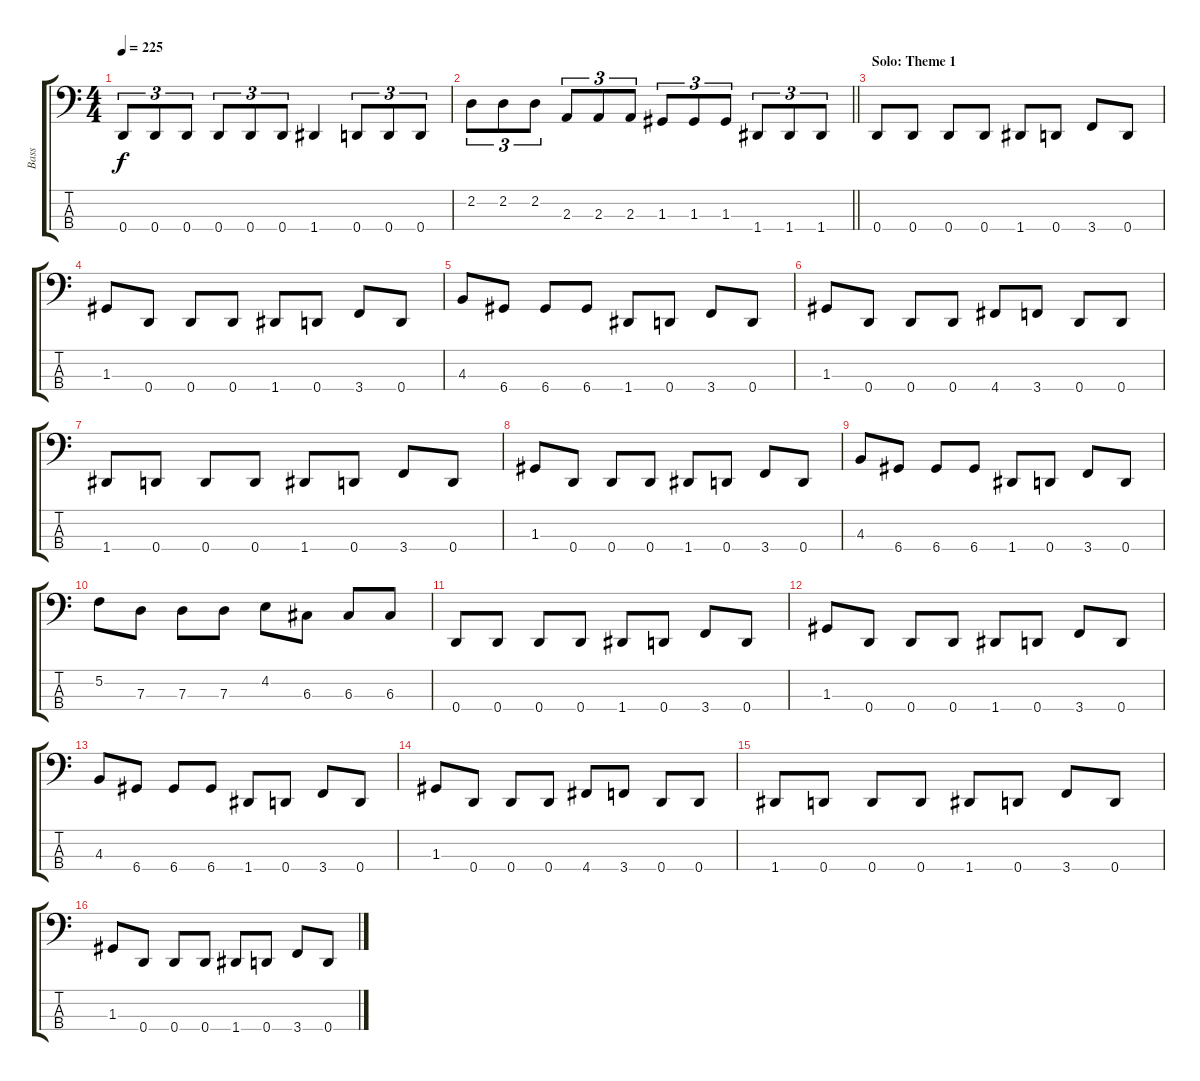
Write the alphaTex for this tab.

\track ("Bass" "Bass") {instrument electricbassfinger}
\staff {score tabs}
\tuning (F2 C2 G1 D1) {hide}
\ts (4 4)
\tempo 225
\clef f4
\ks c
0.4.8{tu (3 2) dy f} 0.4.8{tu (3 2)} 0.4.8{tu (3 2)} 0.4.8{tu (3 2)} 0.4.8{tu (3 2)} 0.4.8{tu (3 2)} 1.4.4 0.4.8{tu (3 2)} 0.4.8{tu (3 2)} 0.4.8{tu (3 2)} |
\barLineRight lightlight
2.2.8{tu (3 2)} 2.2.8{tu (3 2)} 2.2.8{tu (3 2)} 2.3.8{tu (3 2)} 2.3.8{tu (3 2)} 2.3.8{tu (3 2)} 1.3.8{tu (3 2)} 1.3.8{tu (3 2)} 1.3.8{tu (3 2)} 1.4.8{tu (3 2)} 1.4.8{tu (3 2)} 1.4.8{tu (3 2)} |
\section ("" "Solo: Theme 1")
0.4.8 0.4.8 0.4.8 0.4.8 1.4.8 0.4.8 3.4.8 0.4.8 |
1.3.8 0.4.8 0.4.8 0.4.8 1.4.8 0.4.8 3.4.8 0.4.8 |
4.3.8 6.4.8 6.4.8 6.4.8 1.4.8 0.4.8 3.4.8 0.4.8 |
1.3.8 0.4.8 0.4.8 0.4.8 4.4.8 3.4.8 0.4.8 0.4.8 |
1.4.8 0.4.8 0.4.8 0.4.8 1.4.8 0.4.8 3.4.8 0.4.8 |
1.3.8 0.4.8 0.4.8 0.4.8 1.4.8 0.4.8 3.4.8 0.4.8 |
4.3.8 6.4.8 6.4.8 6.4.8 1.4.8 0.4.8 3.4.8 0.4.8 |
5.2.8 7.3.8 7.3.8 7.3.8 4.2.8 6.3.8 6.3.8 6.3.8 |
0.4.8 0.4.8 0.4.8 0.4.8 1.4.8 0.4.8 3.4.8 0.4.8 |
1.3.8 0.4.8 0.4.8 0.4.8 1.4.8 0.4.8 3.4.8 0.4.8 |
4.3.8 6.4.8 6.4.8 6.4.8 1.4.8 0.4.8 3.4.8 0.4.8 |
1.3.8 0.4.8 0.4.8 0.4.8 4.4.8 3.4.8 0.4.8 0.4.8 |
1.4.8 0.4.8 0.4.8 0.4.8 1.4.8 0.4.8 3.4.8 0.4.8 |
1.3.8 0.4.8 0.4.8 0.4.8 1.4.8 0.4.8 3.4.8 0.4.8
